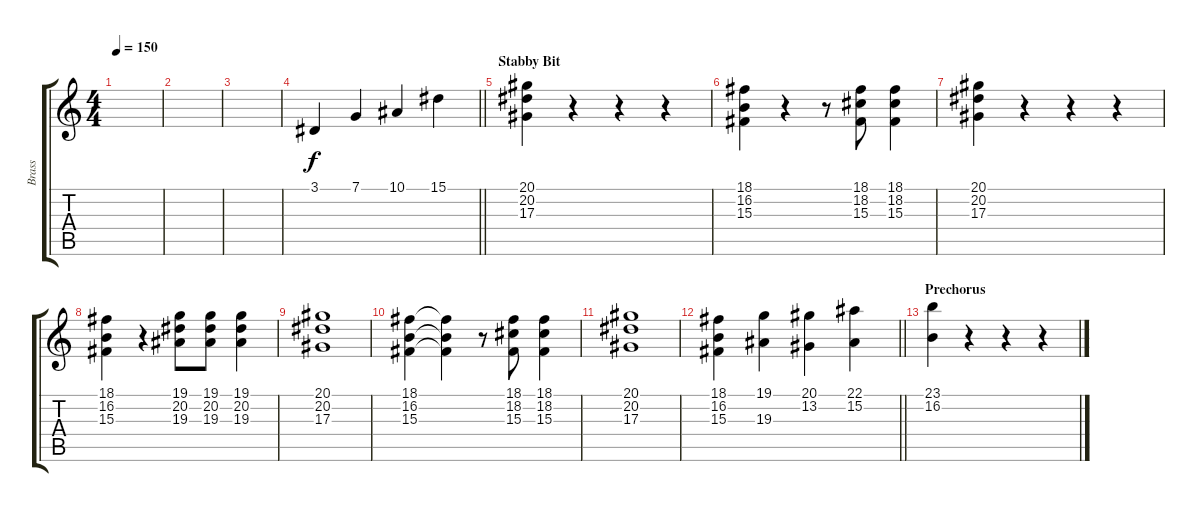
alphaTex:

\track ("Brass" "Brass") {instrument brasssection}
\staff {score tabs}
\tuning (C4 G3 Eb3 Bb2 F2 C2) {hide}
\ts (4 4)
\tempo 150
\clef g2
\ks c
|
|
|
\barLineRight lightlight
3.1.4 7.1.4 10.1.4 15.1.4 |
\section ("" "Stabby Bit")
(20.1 20.2 17.3).4 r.4 r.4 r.4 |
(18.1 16.2 15.3).4 r.4 r.8 (18.1 18.2 15.3).8 (18.1 18.2 15.3).4 |
(20.1 20.2 17.3).4 r.4 r.4 r.4 |
(18.1 16.2 15.3).4 r.4 (19.1 20.2 19.3).8 (19.1 20.2 19.3).8 (19.1 20.2 19.3).4 |
(20.1 20.2 17.3).1 |
(18.1 16.2 15.3).4 (18.1{t} 16.2{t} 15.3{t}).4 r.8 (18.1 18.2 15.3).8 (18.1 18.2 15.3).4 |
(20.1 20.2 17.3).1 |
\barLineRight lightlight
(18.1 16.2 15.3).4 (19.1 19.3).4 (20.1 13.2).4 (22.1 15.2).4 |
\section ("" "Prechorus")
(23.1 16.2).4 r.4 r.4 r.4
